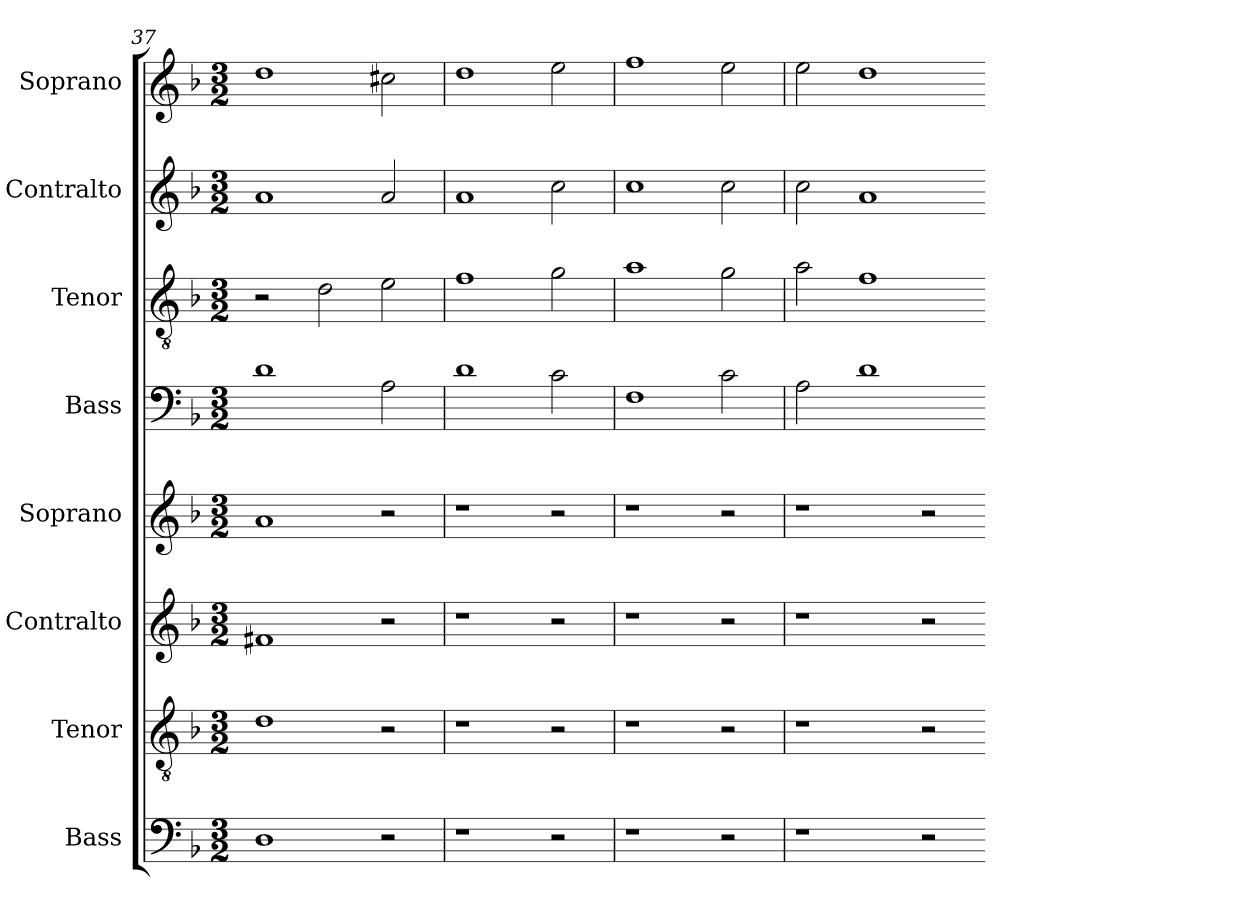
**kern	**kern	**kern	**kern	**kern	**kern	**kern	**kern
*part8	*part7	*part6	*part5	*part4	*part3	*part2	*part1
*staff8	*staff7	*staff6	*staff5	*staff4	*staff3	*staff2	*staff1
*I"Bass	*I"Tenor	*I"Contralto	*I"Soprano	*I"Bass	*I"Tenor	*I"Contralto	*I"Soprano
*I'B	*I'T	*I'A	*I'S	*I'B	*I'T	*I'A	*I'S
*clefF4	*clefGv2	*clefG2	*clefG2	*clefF4	*clefGv2	*clefG2	*clefG2
*k[b-]	*k[b-]	*k[b-]	*k[b-]	*k[b-]	*k[b-]	*k[b-]	*k[b-]
*G:dor	*G:dor	*G:dor	*G:dor	*G:dor	*G:dor	*G:dor	*G:dor
*M3/2	*M3/2	*M3/2	*M3/2	*M3/2	*M3/2	*M3/2	*M3/2
=37	=37	=37	=37	=37	=37	=37	=37
1D	1d	1f#X	1a	1d	2r	1a	1dd
.	.	.	.	.	2d	.	.
2r	2r	2r	2r	2A	2e	2a	2cc#X
=38	=38	=38	=38	=38	=38	=38	=38
1r	1r	1r	1r	1d	1f	1a	1dd
2r	2r	2r	2r	2c	2g	2cc	2ee
=39	=39	=39	=39	=39	=39	=39	=39
1r	1r	1r	1r	1F	1a	1cc	1ff
2r	2r	2r	2r	2c	2g	2cc	2ee
=40	=40	=40	=40	=40	=40	=40	=40
1r	1r	1r	1r	2A	2a	2cc	2ee
.	.	.	.	1d	1f	1a	1dd
2r	2r	2r	2r	.	.	.	.
=-	=-	=-	=-	=-	=-	=-	=-
*-	*-	*-	*-	*-	*-	*-	*-
